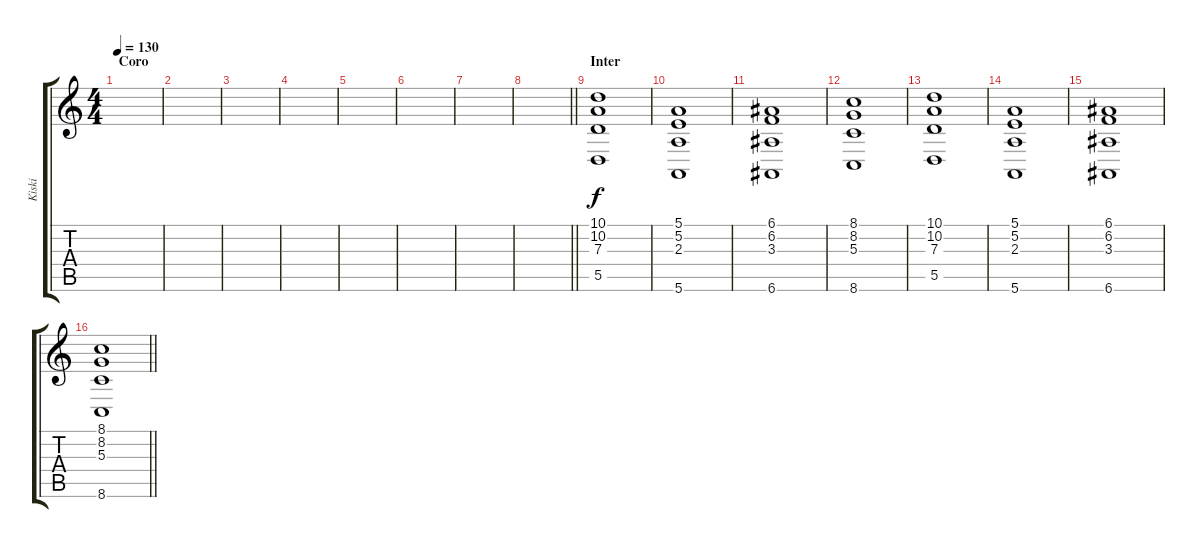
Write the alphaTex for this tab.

\track ("Kiski" "Kiski") {instrument stringensemble1}
\staff {score tabs}
\tuning (E4 B3 G3 D3 A2 E2) {hide}
\ts (4 4)
\section ("" "Coro")
\tempo 130
\clef g2
\ks c
|
|
|
|
|
|
|
\barLineRight lightlight
|
\section ("" "Inter")
(10.1 10.2 7.3 5.5).1{instrument stringensemble1} |
(5.1 5.2 2.3 5.6).1 |
(6.1 6.2 3.3 6.6).1 |
(8.1 8.2 5.3 8.6).1 |
(10.1 10.2 7.3 5.5).1 |
(5.1 5.2 2.3 5.6).1 |
(6.1 6.2 3.3 6.6).1 |
\barLineRight lightlight
(8.1 8.2 5.3 8.6).1
